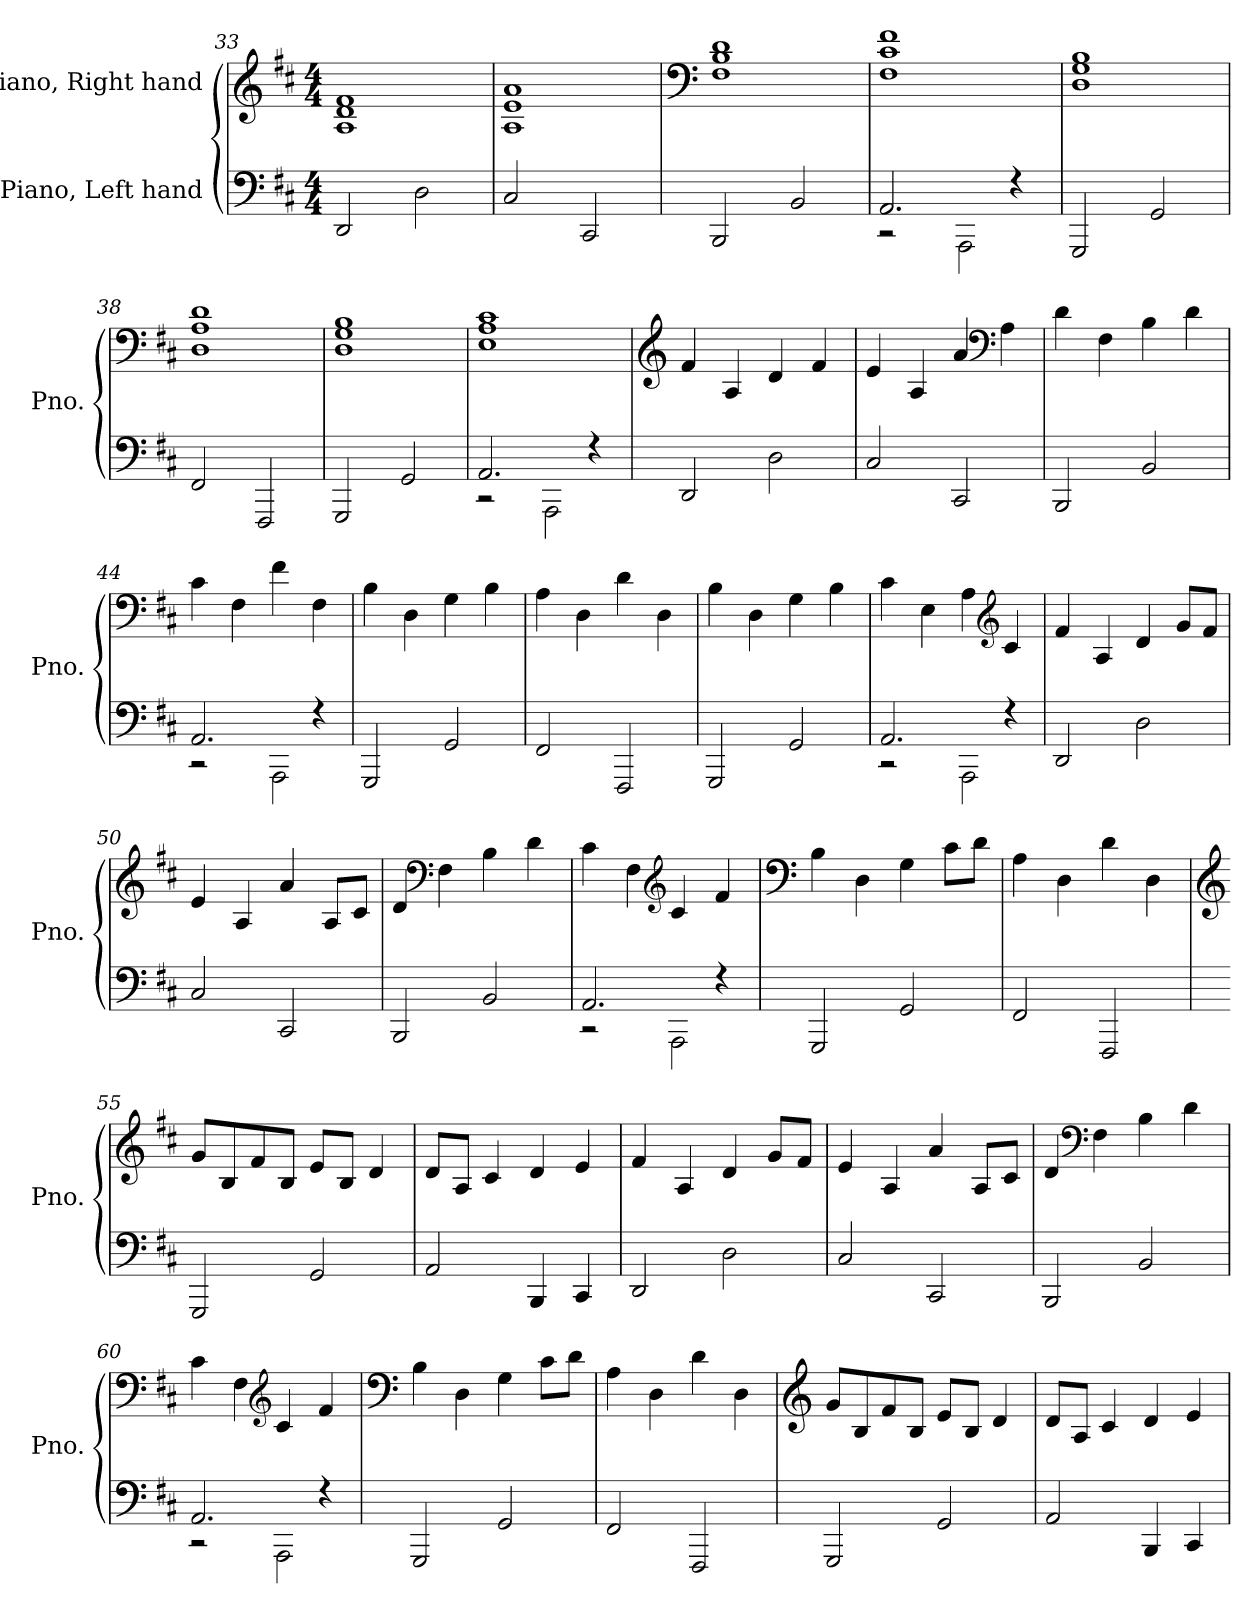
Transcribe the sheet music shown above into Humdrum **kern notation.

**kern	**kern
*part2	*part1
*staff2	*staff1
*I"Piano, Left hand	*I"Piano, Right hand
*I'Pno.	*I'Pno.
*clefF4	*clefG2
*k[f#c#]	*k[f#c#]
*M4/4	*M4/4
=33	=33
2DD/	1A 1d 1f#
2D\	.
=34	=34
2C#/	1A 1e 1a
2CC#/	.
=35	=35
*	*clefF4
2BBB/	1F# 1B 1d
2BB/	.
=36	=36
*^	*
2.AA/	2r	1F# 1c# 1f#
.	2AAA\	.
4r	.	.
*v	*v	*
=37	=37
2GGG/	1D 1G 1B
2GG/	.
!!LO:LB:g=z
=38	=38
2FF#/	1D 1A 1d
2FFF#/	.
=39	=39
2GGG/	1D 1G 1B
2GG/	.
=40	=40
*^	*
2.AA/	2r	1E 1A 1c#
.	2AAA\	.
4r	.	.
*v	*v	*
=41	=41
*	*clefG2
2DD/	4f#/
.	4A/
2D\	4d/
.	4f#/
=42	=42
2C#/	4e/
.	4A/
2CC#/	4a/
*	*clefF4
.	4A\
=43	=43
2BBB/	4d\
.	4F#\
2BB/	4B\
.	4d\
=44	=44
*^	*
2.AA/	2r	4c#\
.	.	4F#\
.	2AAA\	4f#\
4r	.	4F#\
*v	*v	*
=45	=45
2GGG/	4B\
.	4D\
2GG/	4G\
.	4B\
!!LO:LB:g=z
=46	=46
2FF#/	4A\
.	4D\
2FFF#/	4d\
.	4D\
=47	=47
2GGG/	4B\
.	4D\
2GG/	4G\
.	4B\
=48	=48
*^	*
2.AA/	2r	4c#\
.	.	4E\
.	2AAA\	4A\
*	*	*clefG2
4r	.	4c#/
*v	*v	*
=49	=49
2DD/	4f#/
.	4A/
2D\	4d/
.	8g/L
.	8f#/J
=50	=50
2C#/	4e/
.	4A/
2CC#/	4a/
.	8A/L
.	8c#/J
=51	=51
2BBB/	4d/
*	*clefF4
.	4F#\
2BB/	4B\
.	4d\
=52	=52
*^	*
2.AA/	2r	4c#\
.	.	4F#\
*	*	*clefG2
.	2AAA\	4c#/
4r	.	4f#/
*v	*v	*
!!LO:PB:g=z
=53	=53
*	*clefF4
2GGG/	4B\
.	4D\
2GG/	4G\
.	8c#\L
.	8d\J
=54	=54
2FF#/	4A\
.	4D\
2FFF#/	4d\
.	4D\
=55	=55
*	*clefG2
2GGG/	8g/L
.	8B/
.	8f#/
.	8B/J
2GG/	8e/L
.	8B/J
.	4d/
=56	=56
2AA/	8d/L
.	8A/J
.	4c#/
4BBB/	4d/
4CC#/	4e/
=57	=57
2DD/	4f#/
.	4A/
2D\	4d/
.	8g/L
.	8f#/J
=58	=58
2C#/	4e/
.	4A/
2CC#/	4a/
.	8A/L
.	8c#/J
!!LO:LB:g=z
=59	=59
2BBB/	4d/
*	*clefF4
.	4F#\
2BB/	4B\
.	4d\
=60	=60
*^	*
2.AA/	2r	4c#\
.	.	4F#\
*	*	*clefG2
.	2AAA\	4c#/
4r	.	4f#/
*v	*v	*
=61	=61
*	*clefF4
2GGG/	4B\
.	4D\
2GG/	4G\
.	8c#\L
.	8d\J
=62	=62
2FF#/	4A\
.	4D\
2FFF#/	4d\
.	4D\
=63	=63
*	*clefG2
2GGG/	8g/L
.	8B/
.	8f#/
.	8B/J
2GG/	8e/L
.	8B/J
.	4d/
=64	=64
2AA/	8d/L
.	8A/J
.	4c#/
4BBB/	4d/
4CC#/	4e/
=	=
*-	*-
